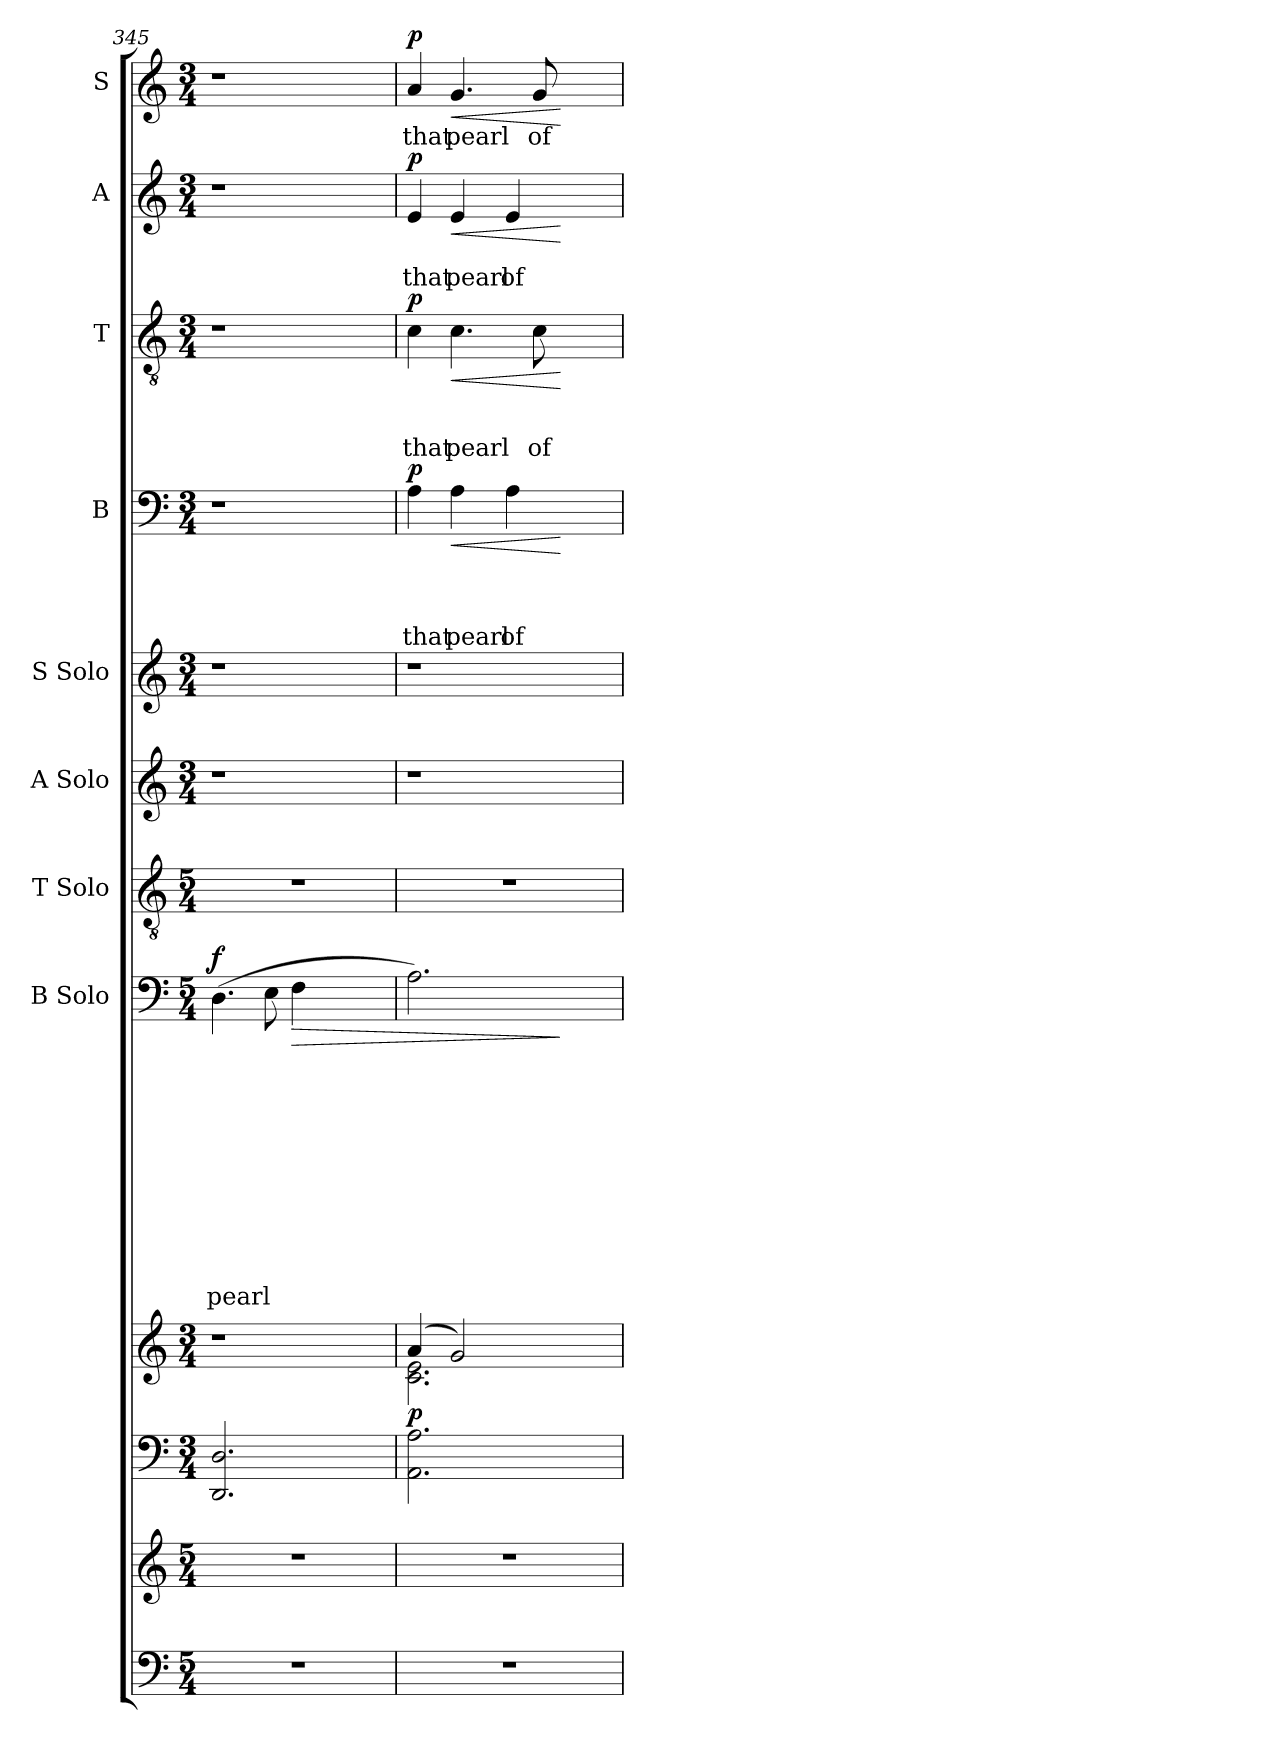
**kern	**kern	**kern	**kern	**dynam	**kern	**text	**text	**text	**text	**text	**text	**text	**text	**text	**text	**text	**dynam	**kern	**kern	**kern	**kern	**text	**text	**text	**text	**dynam	**kern	**text	**text	**text	**dynam	**kern	**text	**text	**dynam	**kern	**text	**dynam
*part12	*part11	*part10	*part9	*part9	*part8	*part8	*part8	*part8	*part8	*part8	*part8	*part8	*part8	*part8	*part8	*part8	*part8	*part7	*part6	*part5	*part4	*part4	*part4	*part4	*part4	*part4	*part3	*part3	*part3	*part3	*part3	*part2	*part2	*part2	*part2	*part1	*part1	*part1
*staff12	*staff11	*staff10	*staff9	*staff9	*staff8	*staff8	*staff8	*staff8	*staff8	*staff8	*staff8	*staff8	*staff8	*staff8	*staff8	*staff8	*staff8	*staff7	*staff6	*staff5	*staff4	*staff4	*staff4	*staff4	*staff4	*staff4	*staff3	*staff3	*staff3	*staff3	*staff3	*staff2	*staff2	*staff2	*staff2	*staff1	*staff1	*staff1
*	*	*	*	*	*I"B Solo	*	*	*	*	*	*	*	*	*	*	*	*	*I"T Solo	*I"A Solo	*I"S Solo	*I"B	*	*	*	*	*	*I"T	*	*	*	*	*I"A	*	*	*	*I"S	*	*
*clefF4	*clefG2	*clefF4	*clefG2	*	*clefF4	*	*	*	*	*	*	*	*	*	*	*	*	*clefGv2	*clefG2	*clefG2	*clefF4	*	*	*	*	*	*clefGv2	*	*	*	*	*clefG2	*	*	*	*clefG2	*	*
*k[]	*k[]	*k[]	*k[]	*	*k[]	*	*	*	*	*	*	*	*	*	*	*	*	*k[]	*k[]	*k[]	*k[]	*	*	*	*	*	*k[]	*	*	*	*	*k[]	*	*	*	*k[]	*	*
*C:	*C:	*C:	*C:	*	*C:	*	*	*	*	*	*	*	*	*	*	*	*	*C:	*C:	*C:	*C:	*	*	*	*	*	*C:	*	*	*	*	*C:	*	*	*	*C:	*	*
*M5/4	*M5/4	*M3/4	*M3/4	*	*M5/4	*	*	*	*	*	*	*	*	*	*	*	*	*M5/4	*M3/4	*M3/4	*M3/4	*	*	*	*	*	*M3/4	*	*	*	*	*M3/4	*	*	*	*M3/4	*	*
=345	=345	=345	=345	=345	=345	=345	=345	=345	=345	=345	=345	=345	=345	=345	=345	=345	=345	=345	=345	=345	=345	=345	=345	=345	=345	=345	=345	=345	=345	=345	=345	=345	=345	=345	=345	=345	=345	=345
!	!	!	!LO:N:vis=1	!	!	!	!	!	!	!	!	!	!	!	!	!LO:LY:b	!LO:DY:a	!	!LO:N:vis=1	!LO:N:vis=1	!LO:N:vis=1	!	!	!	!	!	!LO:N:vis=1	!	!	!	!	!LO:N:vis=1	!	!	!	!LO:N:vis=1	!	!
4%5r	4%5r	2.DD/ 2.D/	2.r	.	(>4.D\	.	.	.	.	.	.	.	.	.	.	pearl	f	4%5r	2.r	2.r	2.r	.	.	.	.	.	2.r	.	.	.	.	2.r	.	.	.	2.r	.	.
.	.	.	.	.	8E\	.	.	.	.	.	.	.	.	.	.	.	.	.	.	.	.	.	.	.	.	.	.	.	.	.	.	.	.	.	.	.	.	.
!	!	!	!	!	!	!	!	!	!	!	!	!	!	!	!	!	!LO:HP:b	!	!	!	!	!	!	!	!	!	!	!	!	!	!	!	!	!	!	!	!	!
.	.	.	.	.	4F\	.	.	.	.	.	.	.	.	.	.	.	>	.	.	.	.	.	.	.	.	.	.	.	.	.	.	.	.	.	.	.	.	.
.	.	2ryy	2ryy	.	2ryy	.	.	.	.	.	.	.	.	.	.	.	.	.	2ryy	2ryy	2ryy	.	.	.	.	.	2ryy	.	.	.	.	2ryy	.	.	.	2ryy	.	.
=346	=346	=346	=346	=346	=346	=346	=346	=346	=346	=346	=346	=346	=346	=346	=346	=346	=346	=346	=346	=346	=346	=346	=346	=346	=346	=346	=346	=346	=346	=346	=346	=346	=346	=346	=346	=346	=346	=346
*	*	*	*^	*	*	*	*	*	*	*	*	*	*	*	*	*	*	*	*	*	*	*	*	*	*	*	*	*	*	*	*	*	*	*	*	*	*	*
!	!	!	!	!	!LO:DY:b	!	!	!	!	!	!	!	!	!	!	!	!	!	!	!LO:N:vis=1	!LO:N:vis=1	!	!	!	!	!LO:LY:b	!LO:DY:a	!	!	!	!LO:LY:b	!LO:DY:a	!	!	!LO:LY:b	!LO:DY:a	!	!LO:LY:b	!LO:DY:a
4%5r	4%5r	2.AA\ 2.A\	(4a/	2.c\ 2.e\	p	2.A\)	.	.	.	.	.	.	.	.	.	.	.	.	4%5r	2.r	2.r	4A\	.	.	.	that	p	4c\	.	.	that	p	4e/	.	that	p	4a/	that	p
!	!	!	!	!	!	!	!	!	!	!	!	!	!	!	!	!	!	!	!	!	!	!	!	!	!	!LO:LY:b	!LO:HP:b	!	!	!	!LO:LY:b	!LO:HP:b	!	!	!LO:LY:b	!LO:HP:b	!	!LO:LY:b	!LO:HP:b
.	.	.	2g/)	.	.	.	.	.	.	.	.	.	.	.	.	.	.	.	.	.	.	4A\	.	.	.	pearl	<	4.c\	.	.	pearl	<	4e/	.	pearl	<	4.g/	pearl	<
!	!	!	!	!	!	!	!	!	!	!	!	!	!	!	!	!	!	!	!	!	!	!	!	!	!	!LO:LY:b	!	!	!	!	!	!	!	!	!LO:LY:b	!	!	!	!
.	.	.	.	.	.	.	.	.	.	.	.	.	.	.	.	.	.	.	.	.	.	4A\	.	.	.	of	.	.	.	.	.	.	4e/	.	of	.	.	.	.
!	!	!	!	!	!	!	!	!	!	!	!	!	!	!	!	!	!	!	!	!	!	!	!	!	!	!	!	!	!	!	!LO:LY:b	!	!	!	!	!	!	!LO:LY:b	!
.	.	.	.	.	.	.	.	.	.	.	.	.	.	.	.	.	.	.	.	.	.	.	.	.	.	.	.	8c\	.	.	of	.	.	.	.	.	8g/	of	.
.	.	2ryy	2ryy	2ryy	.	2ryy	.	.	.	.	.	.	.	.	.	.	.	]	.	2ryy	2ryy	2ryy	.	.	.	.	[	2ryy	.	.	.	[	2ryy	.	.	[	2ryy	.	[
*	*	*	*v	*v	*	*	*	*	*	*	*	*	*	*	*	*	*	*	*	*	*	*	*	*	*	*	*	*	*	*	*	*	*	*	*	*	*	*	*
=	=	=	=	=	=	=	=	=	=	=	=	=	=	=	=	=	=	=	=	=	=	=	=	=	=	=	=	=	=	=	=	=	=	=	=	=	=	=
*-	*-	*-	*-	*-	*-	*-	*-	*-	*-	*-	*-	*-	*-	*-	*-	*-	*-	*-	*-	*-	*-	*-	*-	*-	*-	*-	*-	*-	*-	*-	*-	*-	*-	*-	*-	*-	*-	*-
